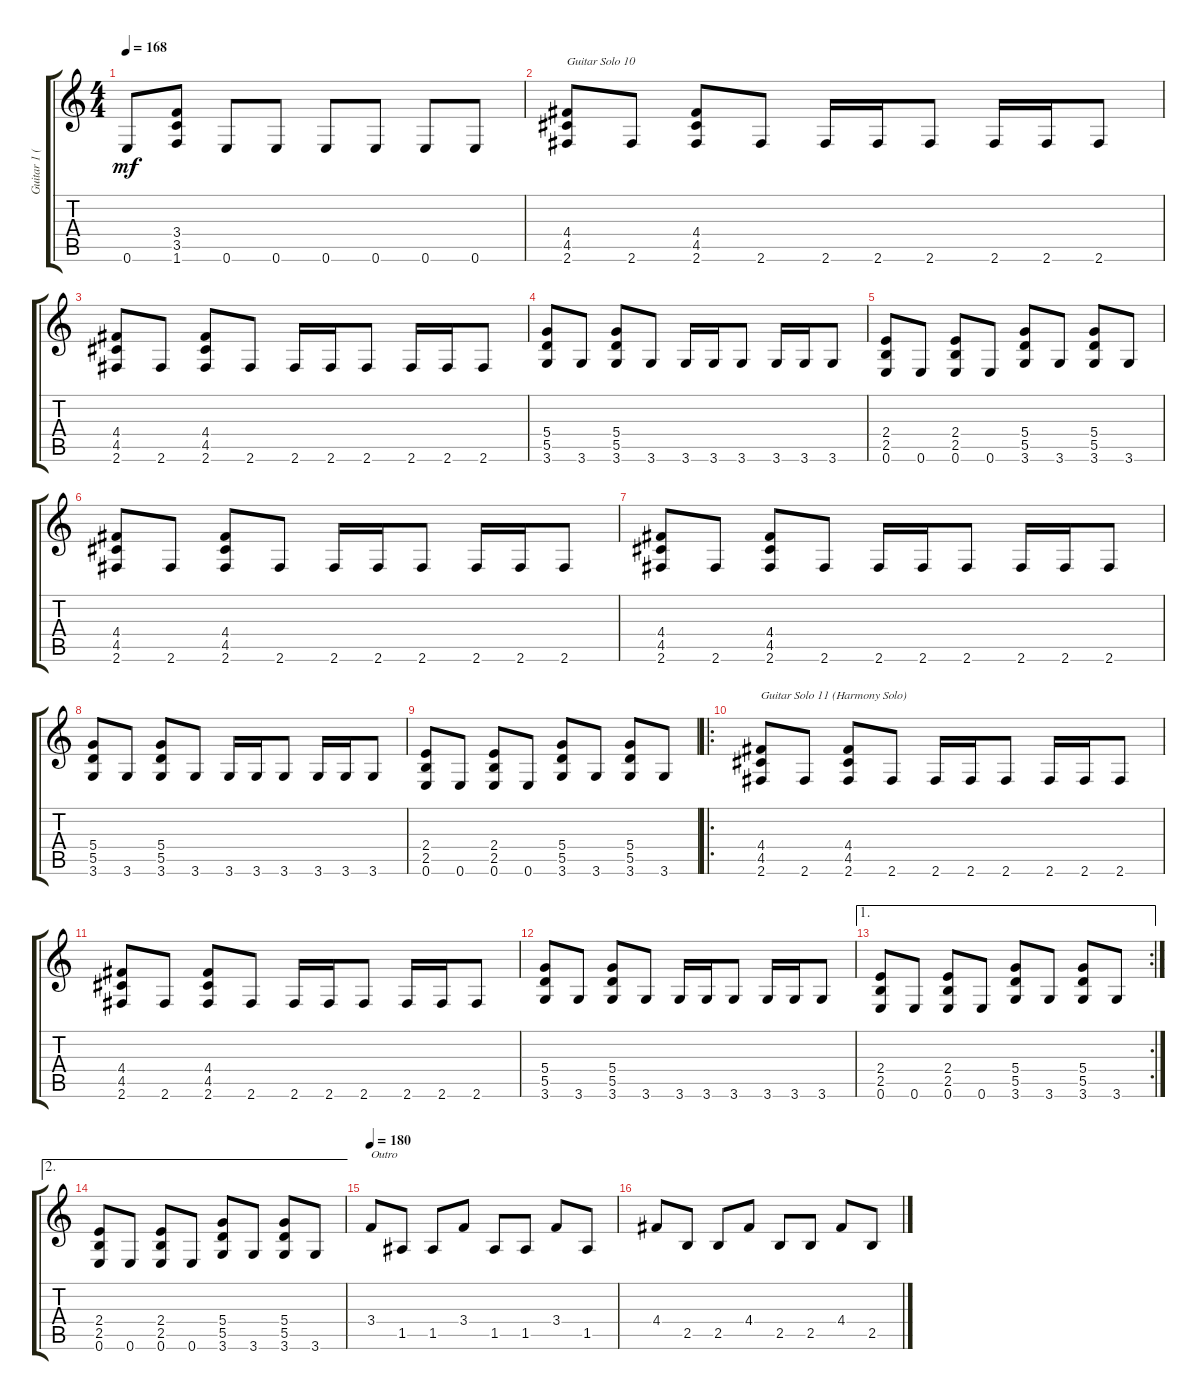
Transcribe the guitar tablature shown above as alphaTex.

\track ("Guitar 1 (Dave Mustaine)" "Guitar 1 (") {instrument distortionguitar}
\staff {score tabs}
\tuning (E4 B3 G3 D3 A2 E2) {hide}
\ts (4 4)
\tempo 168
\clef g2
\ks c
0.6.8{dy mf} (3.4 3.5 1.6).8 0.6.8 0.6.8 0.6.8 0.6.8 0.6.8 0.6.8 |
(4.4 4.5 2.6).8{txt "Guitar Solo 10"} 2.6.8 (4.4 4.5 2.6).8 2.6.8 2.6.16 2.6.16 2.6.8 2.6.16 2.6.16 2.6.8 |
(4.4 4.5 2.6).8 2.6.8 (4.4 4.5 2.6).8 2.6.8 2.6.16 2.6.16 2.6.8 2.6.16 2.6.16 2.6.8 |
(5.4 5.5 3.6).8 3.6.8 (5.4 5.5 3.6).8 3.6.8 3.6.16 3.6.16 3.6.8 3.6.16 3.6.16 3.6.8 |
(2.4 2.5 0.6).8 0.6.8 (2.4 2.5 0.6).8 0.6.8 (5.4 5.5 3.6).8 3.6.8 (5.4 5.5 3.6).8 3.6.8 |
(4.4 4.5 2.6).8 2.6.8 (4.4 4.5 2.6).8 2.6.8 2.6.16 2.6.16 2.6.8 2.6.16 2.6.16 2.6.8 |
(4.4 4.5 2.6).8 2.6.8 (4.4 4.5 2.6).8 2.6.8 2.6.16 2.6.16 2.6.8 2.6.16 2.6.16 2.6.8 |
(5.4 5.5 3.6).8 3.6.8 (5.4 5.5 3.6).8 3.6.8 3.6.16 3.6.16 3.6.8 3.6.16 3.6.16 3.6.8 |
(2.4 2.5 0.6).8 0.6.8 (2.4 2.5 0.6).8 0.6.8 (5.4 5.5 3.6).8 3.6.8 (5.4 5.5 3.6).8 3.6.8 |
\ro
(4.4 4.5 2.6).8{txt "Guitar Solo 11 (Harmony Solo)"} 2.6.8 (4.4 4.5 2.6).8 2.6.8 2.6.16 2.6.16 2.6.8 2.6.16 2.6.16 2.6.8 |
(4.4 4.5 2.6).8 2.6.8 (4.4 4.5 2.6).8 2.6.8 2.6.16 2.6.16 2.6.8 2.6.16 2.6.16 2.6.8 |
(5.4 5.5 3.6).8 3.6.8 (5.4 5.5 3.6).8 3.6.8 3.6.16 3.6.16 3.6.8 3.6.16 3.6.16 3.6.8 |
\ae 1
\rc 2
(2.4 2.5 0.6).8 0.6.8 (2.4 2.5 0.6).8 0.6.8 (5.4 5.5 3.6).8 3.6.8 (5.4 5.5 3.6).8 3.6.8 |
\ae 2
(2.4 2.5 0.6).8 0.6.8 (2.4 2.5 0.6).8 0.6.8 (5.4 5.5 3.6).8 3.6.8 (5.4 5.5 3.6).8 3.6.8 |
\tempo 180
3.4.8{txt "Outro"} 1.5.8 1.5.8 3.4.8 1.5.8 1.5.8 3.4.8 1.5.8 |
4.4.8 2.5.8 2.5.8 4.4.8 2.5.8 2.5.8 4.4.8 2.5.8
